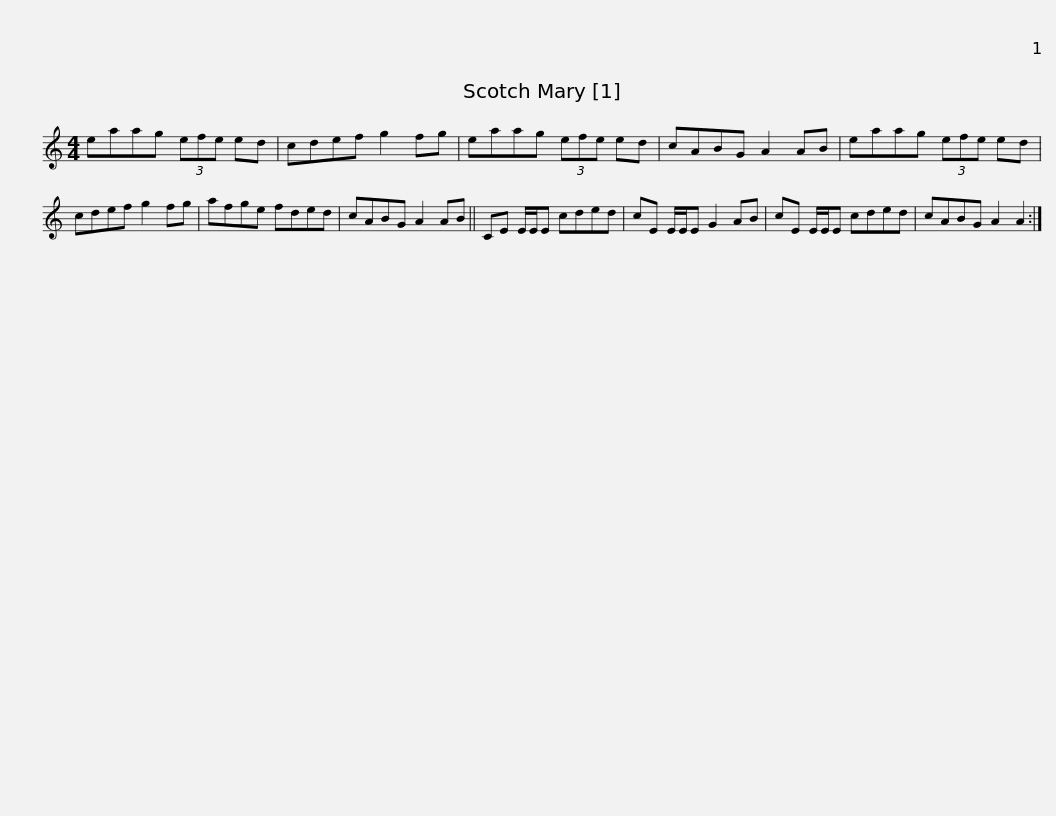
X:1
L:1/8
M:4/4
I:linebreak $
K:C
V:1 treble
V:1
 eaag (3efe ed | cdef g2 fg | eaag (3efe ed | cABG A2 AB | eaag (3efe ed |$ %5
 cdef g2 fg | afge fded | cABG A2 AB || CE E/E/E cded | cE E/E/E G2 AB |$ %10
 cE E/E/E cded | cABG A2 A2 :| %12
